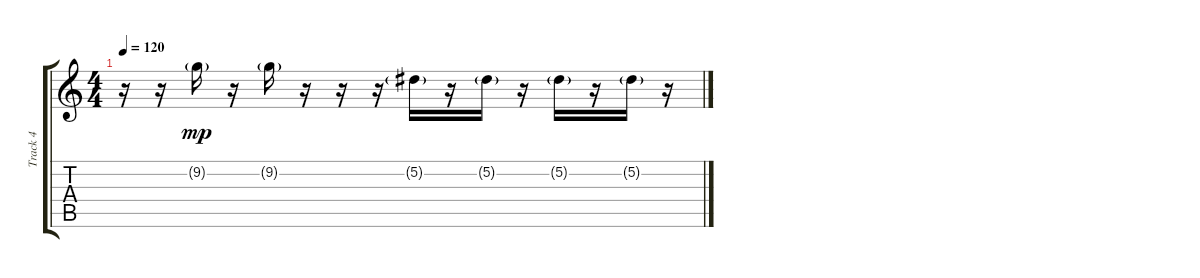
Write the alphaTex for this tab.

\track ("Track 4" "Track 4") {instrument overdrivenguitar}
\staff {score tabs}
\tuning (Eb4 Bb3 Gb3 Db3 Ab2 Db2) {hide}
\ts (4 4)
\tempo 120
\clef g2
\ks c
r.16{dy mp} r.16 9.2{g}.16 r.16 9.2{g}.16 r.16 r.16 r.16 5.2{g}.16 r.16 5.2{g}.16 r.16 5.2{g}.16 r.16 5.2{g}.16 r.16
